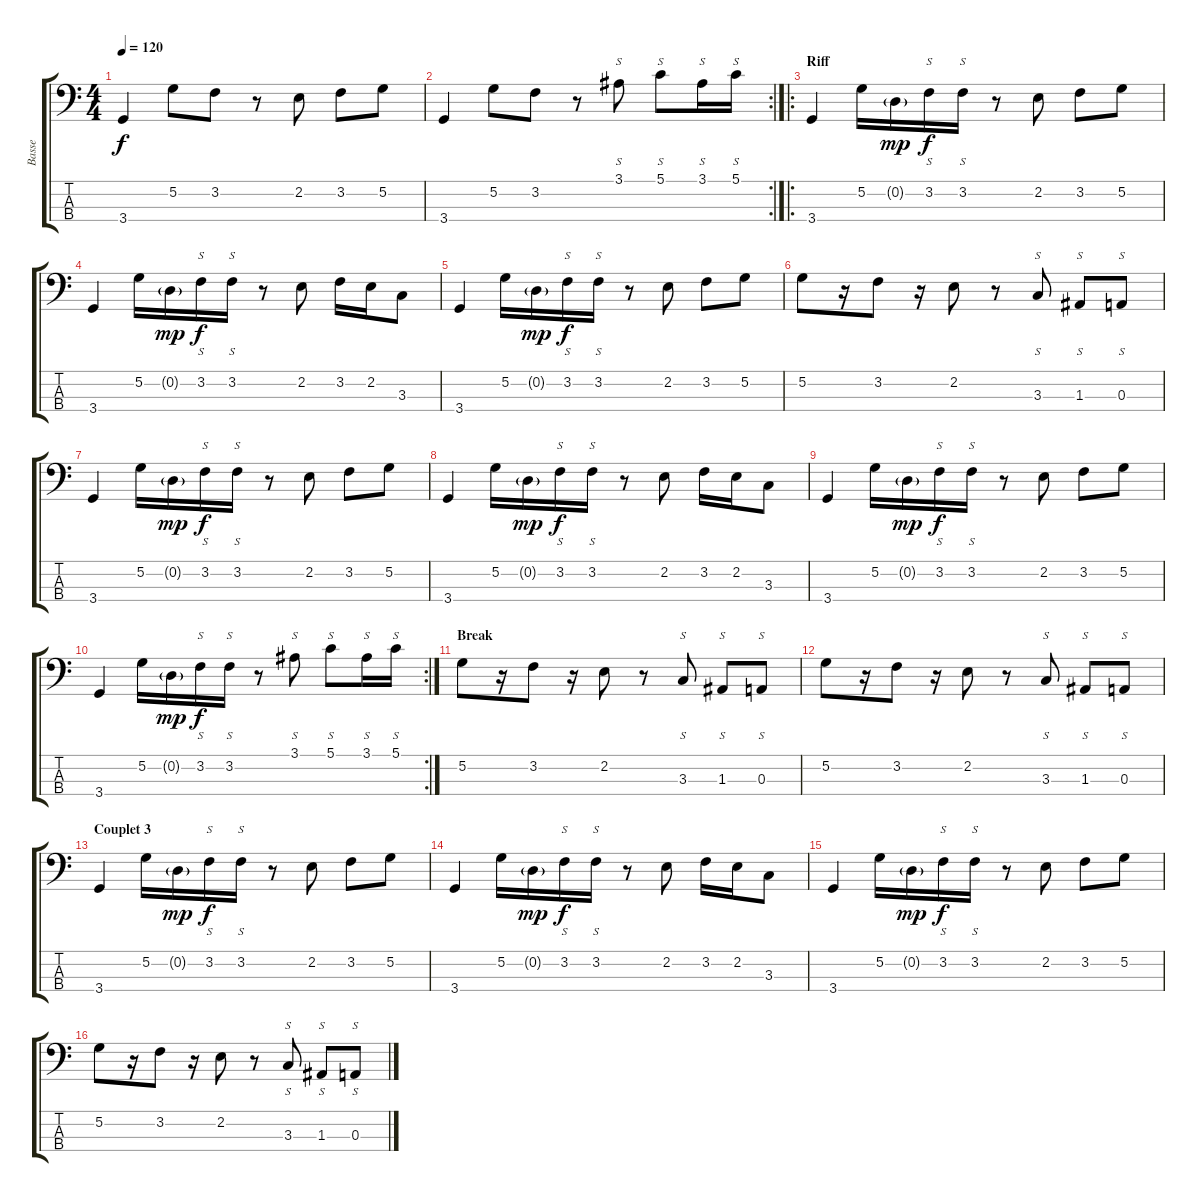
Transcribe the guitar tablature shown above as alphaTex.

\track ("Basse" "Basse") {instrument electricbasspick}
\staff {score tabs}
\tuning (G2 D2 A1 E1) {hide}
\ts (4 4)
\tempo 120
\clef f4
\ks c
3.4.4{dy f} 5.2.8 3.2.8 r.8 2.2.8 3.2.8 5.2.8 |
\rc 2
3.4.4 5.2.8 3.2.8 r.8 3.1.8{s} 5.1.8{s} 3.1.16{s} 5.1.16{s} |
\ro
\section ("" "Riff")
3.4.4 5.2.16 0.2{g}.16{dy mp} 3.2.16{s dy f} 3.2.16{s} r.8 2.2.8 3.2.8 5.2.8 |
3.4.4 5.2.16 0.2{g}.16{dy mp} 3.2.16{s dy f} 3.2.16{s} r.8 2.2.8 3.2.16 2.2.16 3.3.8 |
3.4.4 5.2.16 0.2{g}.16{dy mp} 3.2.16{s dy f} 3.2.16{s} r.8 2.2.8 3.2.8 5.2.8 |
5.2.8 r.16 3.2.8 r.16 2.2.8 r.8 3.3.8{s} 1.3.8{s} 0.3.8{s} |
3.4.4 5.2.16 0.2{g}.16{dy mp} 3.2.16{s dy f} 3.2.16{s} r.8 2.2.8 3.2.8 5.2.8 |
3.4.4 5.2.16 0.2{g}.16{dy mp} 3.2.16{s dy f} 3.2.16{s} r.8 2.2.8 3.2.16 2.2.16 3.3.8 |
3.4.4 5.2.16 0.2{g}.16{dy mp} 3.2.16{s dy f} 3.2.16{s} r.8 2.2.8 3.2.8 5.2.8 |
\rc 2
3.4.4 5.2.16 0.2{g}.16{dy mp} 3.2.16{s dy f} 3.2.16{s} r.8 3.1.8{s} 5.1.8{s} 3.1.16{s} 5.1.16{s} |
\section ("" "Break")
5.2.8 r.16 3.2.8 r.16 2.2.8 r.8 3.3.8{s} 1.3.8{s} 0.3.8{s} |
5.2.8 r.16 3.2.8 r.16 2.2.8 r.8 3.3.8{s} 1.3.8{s} 0.3.8{s} |
\section ("" "Couplet 3")
3.4.4 5.2.16 0.2{g}.16{dy mp} 3.2.16{s dy f} 3.2.16{s} r.8 2.2.8 3.2.8 5.2.8 |
3.4.4 5.2.16 0.2{g}.16{dy mp} 3.2.16{s dy f} 3.2.16{s} r.8 2.2.8 3.2.16 2.2.16 3.3.8 |
3.4.4 5.2.16 0.2{g}.16{dy mp} 3.2.16{s dy f} 3.2.16{s} r.8 2.2.8 3.2.8 5.2.8 |
5.2.8 r.16 3.2.8 r.16 2.2.8 r.8 3.3.8{s} 1.3.8{s} 0.3.8{s}
